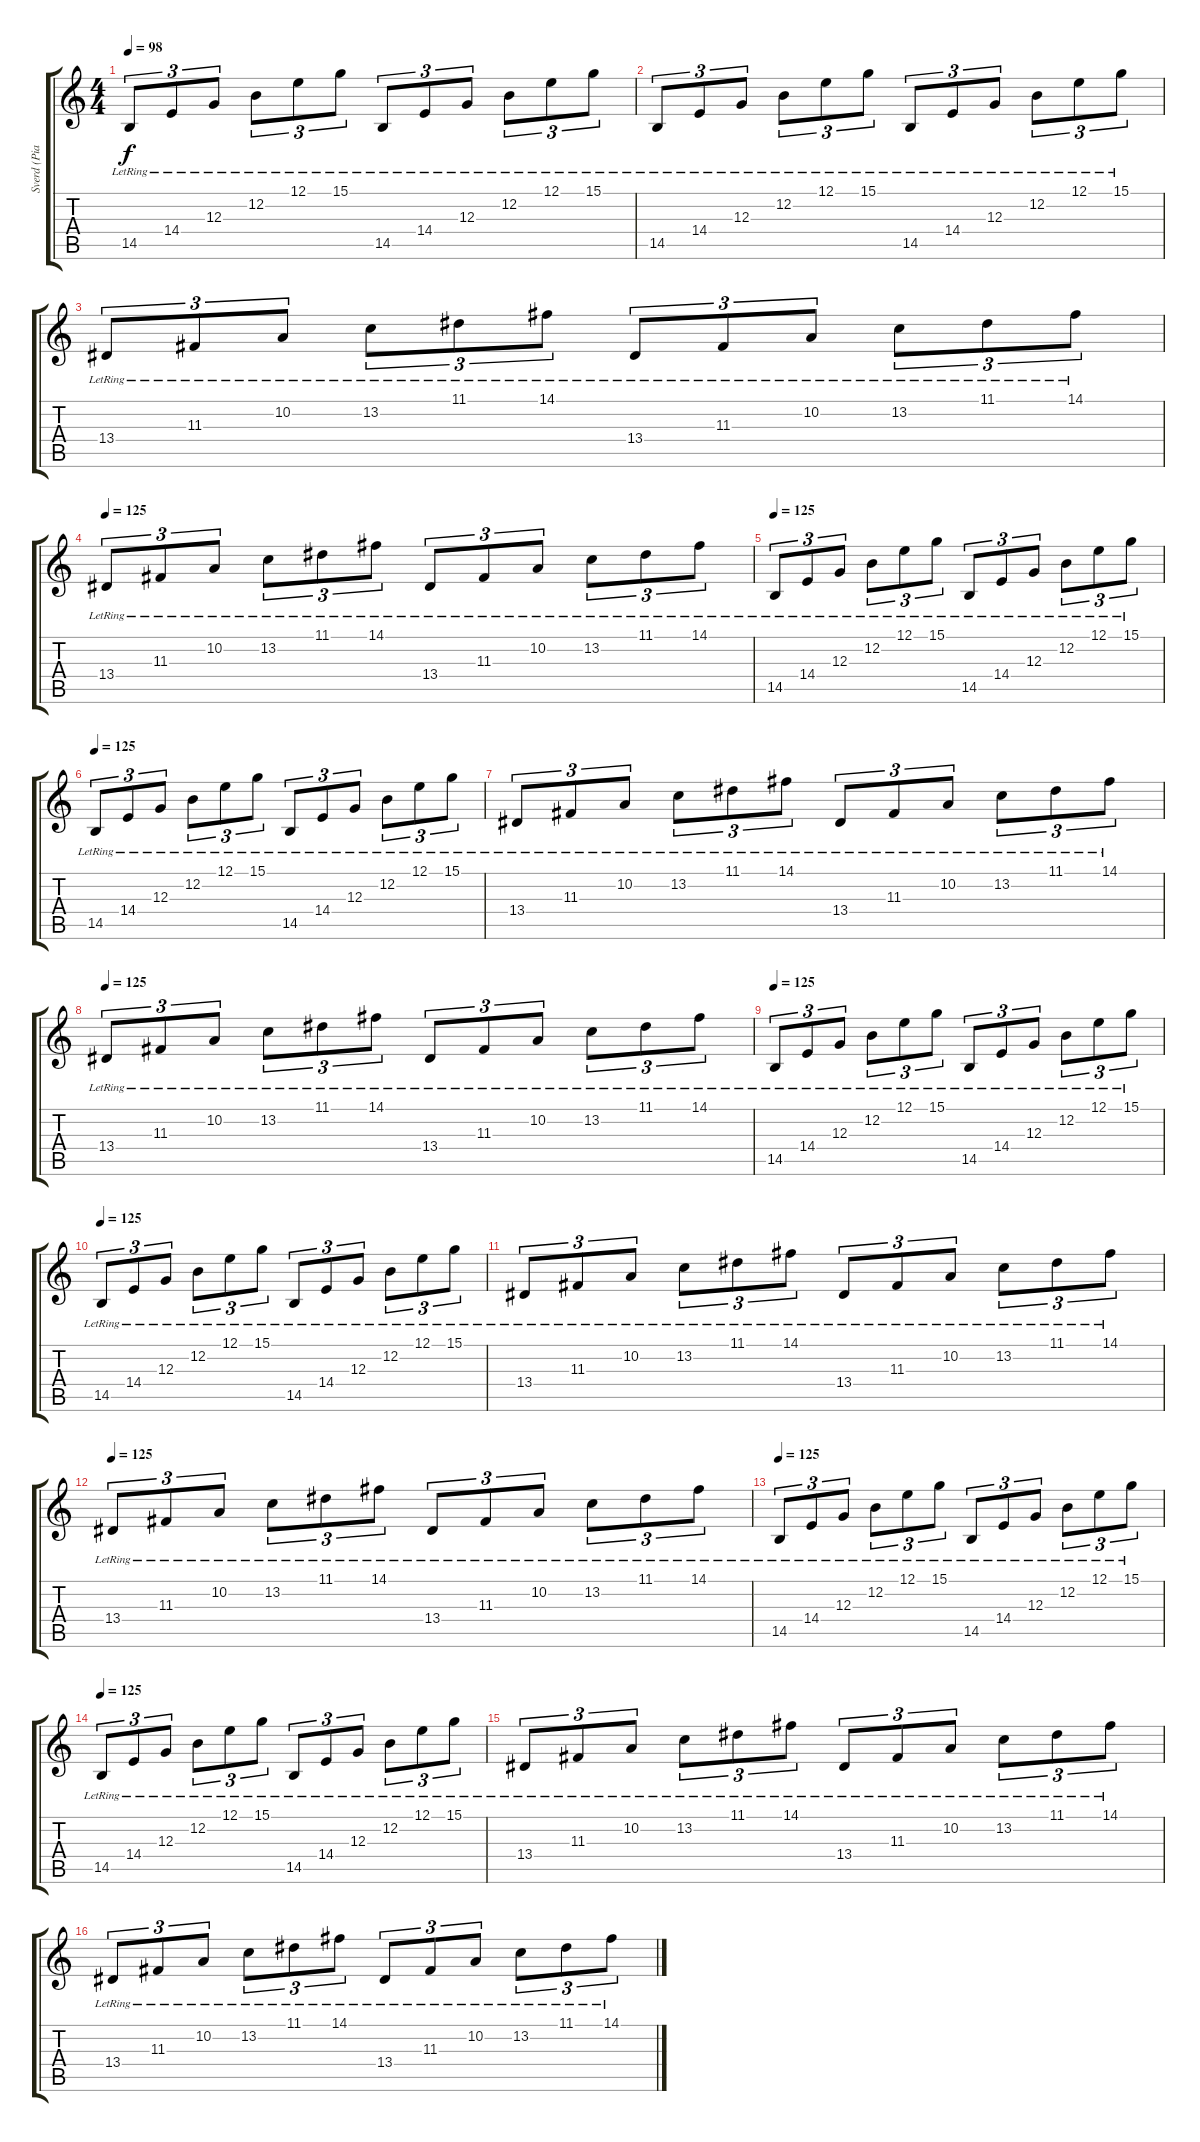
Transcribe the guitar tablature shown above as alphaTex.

\track ("Sverd (Piano)" "Sverd (Pia") {instrument electricgrandpiano}
\staff {score tabs}
\tuning (E4 B3 G3 D3 A2 E2) {hide}
\ts (4 4)
\tempo 98
\tempo 125
\tempo 98
\clef g2
\ks c
14.5{lr}.8{tu (3 2) dy f instrument electricgrandpiano} 14.4{lr}.8{tu (3 2)} 12.3{lr}.8{tu (3 2)} 12.2{lr}.8{tu (3 2)} 12.1{lr}.8{tu (3 2)} 15.1{lr}.8{tu (3 2)} 14.5{lr}.8{tu (3 2)} 14.4{lr}.8{tu (3 2)} 12.3{lr}.8{tu (3 2)} 12.2{lr}.8{tu (3 2)} 12.1{lr}.8{tu (3 2)} 15.1{lr}.8{tu (3 2)} |
14.5{lr}.8{tu (3 2)} 14.4{lr}.8{tu (3 2)} 12.3{lr}.8{tu (3 2)} 12.2{lr}.8{tu (3 2)} 12.1{lr}.8{tu (3 2)} 15.1{lr}.8{tu (3 2)} 14.5{lr}.8{tu (3 2)} 14.4{lr}.8{tu (3 2)} 12.3{lr}.8{tu (3 2)} 12.2{lr}.8{tu (3 2)} 12.1{lr}.8{tu (3 2)} 15.1{lr}.8{tu (3 2)} |
13.4{lr}.8{tu (3 2)} 11.3{lr}.8{tu (3 2)} 10.2{lr}.8{tu (3 2)} 13.2{lr}.8{tu (3 2)} 11.1{lr}.8{tu (3 2)} 14.1{lr}.8{tu (3 2)} 13.4{lr}.8{tu (3 2)} 11.3{lr}.8{tu (3 2)} 10.2{lr}.8{tu (3 2)} 13.2{lr}.8{tu (3 2)} 11.1{lr}.8{tu (3 2)} 14.1{lr}.8{tu (3 2)} |
\tempo 125
13.4{lr}.8{tu (3 2)} 11.3{lr}.8{tu (3 2)} 10.2{lr}.8{tu (3 2)} 13.2{lr}.8{tu (3 2)} 11.1{lr}.8{tu (3 2)} 14.1{lr}.8{tu (3 2)} 13.4{lr}.8{tu (3 2)} 11.3{lr}.8{tu (3 2)} 10.2{lr}.8{tu (3 2)} 13.2{lr}.8{tu (3 2)} 11.1{lr}.8{tu (3 2)} 14.1{lr}.8{tu (3 2)} |
\tempo 125
14.5{lr}.8{tu (3 2)} 14.4{lr}.8{tu (3 2)} 12.3{lr}.8{tu (3 2)} 12.2{lr}.8{tu (3 2)} 12.1{lr}.8{tu (3 2)} 15.1{lr}.8{tu (3 2)} 14.5{lr}.8{tu (3 2)} 14.4{lr}.8{tu (3 2)} 12.3{lr}.8{tu (3 2)} 12.2{lr}.8{tu (3 2)} 12.1{lr}.8{tu (3 2)} 15.1{lr}.8{tu (3 2)} |
\tempo 125
14.5{lr}.8{tu (3 2)} 14.4{lr}.8{tu (3 2)} 12.3{lr}.8{tu (3 2)} 12.2{lr}.8{tu (3 2)} 12.1{lr}.8{tu (3 2)} 15.1{lr}.8{tu (3 2)} 14.5{lr}.8{tu (3 2)} 14.4{lr}.8{tu (3 2)} 12.3{lr}.8{tu (3 2)} 12.2{lr}.8{tu (3 2)} 12.1{lr}.8{tu (3 2)} 15.1{lr}.8{tu (3 2)} |
13.4{lr}.8{tu (3 2)} 11.3{lr}.8{tu (3 2)} 10.2{lr}.8{tu (3 2)} 13.2{lr}.8{tu (3 2)} 11.1{lr}.8{tu (3 2)} 14.1{lr}.8{tu (3 2)} 13.4{lr}.8{tu (3 2)} 11.3{lr}.8{tu (3 2)} 10.2{lr}.8{tu (3 2)} 13.2{lr}.8{tu (3 2)} 11.1{lr}.8{tu (3 2)} 14.1{lr}.8{tu (3 2)} |
\tempo 125
13.4{lr}.8{tu (3 2)} 11.3{lr}.8{tu (3 2)} 10.2{lr}.8{tu (3 2)} 13.2{lr}.8{tu (3 2)} 11.1{lr}.8{tu (3 2)} 14.1{lr}.8{tu (3 2)} 13.4{lr}.8{tu (3 2)} 11.3{lr}.8{tu (3 2)} 10.2{lr}.8{tu (3 2)} 13.2{lr}.8{tu (3 2)} 11.1{lr}.8{tu (3 2)} 14.1{lr}.8{tu (3 2)} |
\tempo 125
14.5{lr}.8{tu (3 2)} 14.4{lr}.8{tu (3 2)} 12.3{lr}.8{tu (3 2)} 12.2{lr}.8{tu (3 2)} 12.1{lr}.8{tu (3 2)} 15.1{lr}.8{tu (3 2)} 14.5{lr}.8{tu (3 2)} 14.4{lr}.8{tu (3 2)} 12.3{lr}.8{tu (3 2)} 12.2{lr}.8{tu (3 2)} 12.1{lr}.8{tu (3 2)} 15.1{lr}.8{tu (3 2)} |
\tempo 125
14.5{lr}.8{tu (3 2)} 14.4{lr}.8{tu (3 2)} 12.3{lr}.8{tu (3 2)} 12.2{lr}.8{tu (3 2)} 12.1{lr}.8{tu (3 2)} 15.1{lr}.8{tu (3 2)} 14.5{lr}.8{tu (3 2)} 14.4{lr}.8{tu (3 2)} 12.3{lr}.8{tu (3 2)} 12.2{lr}.8{tu (3 2)} 12.1{lr}.8{tu (3 2)} 15.1{lr}.8{tu (3 2)} |
13.4{lr}.8{tu (3 2)} 11.3{lr}.8{tu (3 2)} 10.2{lr}.8{tu (3 2)} 13.2{lr}.8{tu (3 2)} 11.1{lr}.8{tu (3 2)} 14.1{lr}.8{tu (3 2)} 13.4{lr}.8{tu (3 2)} 11.3{lr}.8{tu (3 2)} 10.2{lr}.8{tu (3 2)} 13.2{lr}.8{tu (3 2)} 11.1{lr}.8{tu (3 2)} 14.1{lr}.8{tu (3 2)} |
\tempo 125
13.4{lr}.8{tu (3 2)} 11.3{lr}.8{tu (3 2)} 10.2{lr}.8{tu (3 2)} 13.2{lr}.8{tu (3 2)} 11.1{lr}.8{tu (3 2)} 14.1{lr}.8{tu (3 2)} 13.4{lr}.8{tu (3 2)} 11.3{lr}.8{tu (3 2)} 10.2{lr}.8{tu (3 2)} 13.2{lr}.8{tu (3 2)} 11.1{lr}.8{tu (3 2)} 14.1{lr}.8{tu (3 2)} |
\tempo 125
14.5{lr}.8{tu (3 2)} 14.4{lr}.8{tu (3 2)} 12.3{lr}.8{tu (3 2)} 12.2{lr}.8{tu (3 2)} 12.1{lr}.8{tu (3 2)} 15.1{lr}.8{tu (3 2)} 14.5{lr}.8{tu (3 2)} 14.4{lr}.8{tu (3 2)} 12.3{lr}.8{tu (3 2)} 12.2{lr}.8{tu (3 2)} 12.1{lr}.8{tu (3 2)} 15.1{lr}.8{tu (3 2)} |
\tempo 125
14.5{lr}.8{tu (3 2)} 14.4{lr}.8{tu (3 2)} 12.3{lr}.8{tu (3 2)} 12.2{lr}.8{tu (3 2)} 12.1{lr}.8{tu (3 2)} 15.1{lr}.8{tu (3 2)} 14.5{lr}.8{tu (3 2)} 14.4{lr}.8{tu (3 2)} 12.3{lr}.8{tu (3 2)} 12.2{lr}.8{tu (3 2)} 12.1{lr}.8{tu (3 2)} 15.1{lr}.8{tu (3 2)} |
13.4{lr}.8{tu (3 2)} 11.3{lr}.8{tu (3 2)} 10.2{lr}.8{tu (3 2)} 13.2{lr}.8{tu (3 2)} 11.1{lr}.8{tu (3 2)} 14.1{lr}.8{tu (3 2)} 13.4{lr}.8{tu (3 2)} 11.3{lr}.8{tu (3 2)} 10.2{lr}.8{tu (3 2)} 13.2{lr}.8{tu (3 2)} 11.1{lr}.8{tu (3 2)} 14.1{lr}.8{tu (3 2)} |
13.4{lr}.8{tu (3 2)} 11.3{lr}.8{tu (3 2)} 10.2{lr}.8{tu (3 2)} 13.2{lr}.8{tu (3 2)} 11.1{lr}.8{tu (3 2)} 14.1{lr}.8{tu (3 2)} 13.4{lr}.8{tu (3 2)} 11.3{lr}.8{tu (3 2)} 10.2{lr}.8{tu (3 2)} 13.2{lr}.8{tu (3 2)} 11.1{lr}.8{tu (3 2)} 14.1{lr}.8{tu (3 2)}
